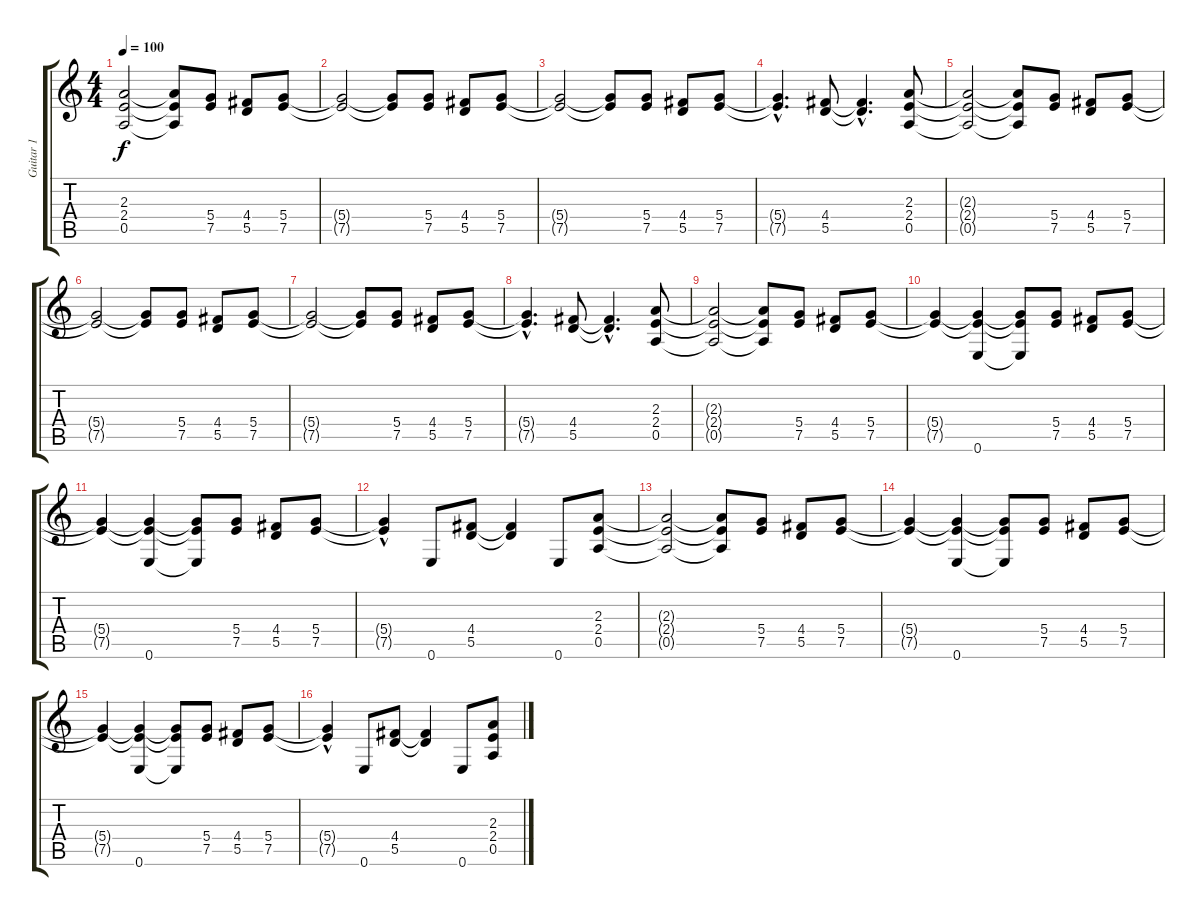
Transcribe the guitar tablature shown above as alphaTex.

\track ("Guitar 1" "Guitar 1") {instrument overdrivenguitar}
\staff {score tabs}
\tuning (E4 B3 G3 D3 A2 E2) {hide}
\ts (4 4)
\tempo 100
\clef g2
\ks c
(2.3{t} 2.4{t} 0.5{t}).2{dy f} (2.3{t} 2.4{t} 0.5{t}).8 (5.4 7.5).8 (4.4 5.5).8 (5.4 7.5).8 |
(5.4{t} 7.5{t}).2 (5.4{t} 7.5{t}).8 (5.4 7.5).8 (4.4 5.5).8 (5.4 7.5).8 |
(5.4{t} 7.5{t}).2 (5.4{t} 7.5{t}).8 (5.4 7.5).8 (4.4 5.5).8 (5.4 7.5).8 |
(5.4{hac t} 7.5{hac t}).4{d} (4.4 5.5).8 (4.4{hac t} 5.5{hac t}).4{d} (2.3 2.4 0.5).8 |
(2.3{t} 2.4{t} 0.5{t}).2 (2.3{t} 2.4{t} 0.5{t}).8 (5.4 7.5).8 (4.4 5.5).8 (5.4 7.5).8 |
(5.4{t} 7.5{t}).2 (5.4{t} 7.5{t}).8 (5.4 7.5).8 (4.4 5.5).8 (5.4 7.5).8 |
(5.4{t} 7.5{t}).2 (5.4{t} 7.5{t}).8 (5.4 7.5).8 (4.4 5.5).8 (5.4 7.5).8 |
(5.4{hac t} 7.5{hac t}).4{d} (4.4 5.5).8 (4.4{hac t} 5.5{hac t}).4{d} (2.3 2.4 0.5).8 |
(2.3{t} 2.4{t} 0.5{t}).2 (2.3{t} 2.4{t} 0.5{t}).8 (5.4 7.5).8 (4.4 5.5).8 (5.4 7.5).8 |
(5.4{t} 7.5{t}).4 (5.4{t} 7.5{t} 0.6).4 (5.4{t} 7.5{t} 0.6{t}).8 (5.4 7.5).8 (4.4 5.5).8 (5.4 7.5).8 |
(5.4{t} 7.5{t}).4 (5.4{t} 7.5{t} 0.6).4 (5.4{t} 7.5{t} 0.6{t}).8 (5.4 7.5).8 (4.4 5.5).8 (5.4 7.5).8 |
(5.4{hac t} 7.5{hac t}).4 0.6.8 (4.4 5.5).8 (4.4{t} 5.5{t}).4 0.6.8 (2.3 2.4 0.5).8 |
(2.3{t} 2.4{t} 0.5{t}).2 (2.3{t} 2.4{t} 0.5{t}).8 (5.4 7.5).8 (4.4 5.5).8 (5.4 7.5).8 |
(5.4{t} 7.5{t}).4 (5.4{t} 7.5{t} 0.6).4 (5.4{t} 7.5{t} 0.6{t}).8 (5.4 7.5).8 (4.4 5.5).8 (5.4 7.5).8 |
(5.4{t} 7.5{t}).4 (5.4{t} 7.5{t} 0.6).4 (5.4{t} 7.5{t} 0.6{t}).8 (5.4 7.5).8 (4.4 5.5).8 (5.4 7.5).8 |
(5.4{hac t} 7.5{hac t}).4 0.6.8 (4.4 5.5).8 (4.4{t} 5.5{t}).4 0.6.8 (2.3 2.4 0.5).8
